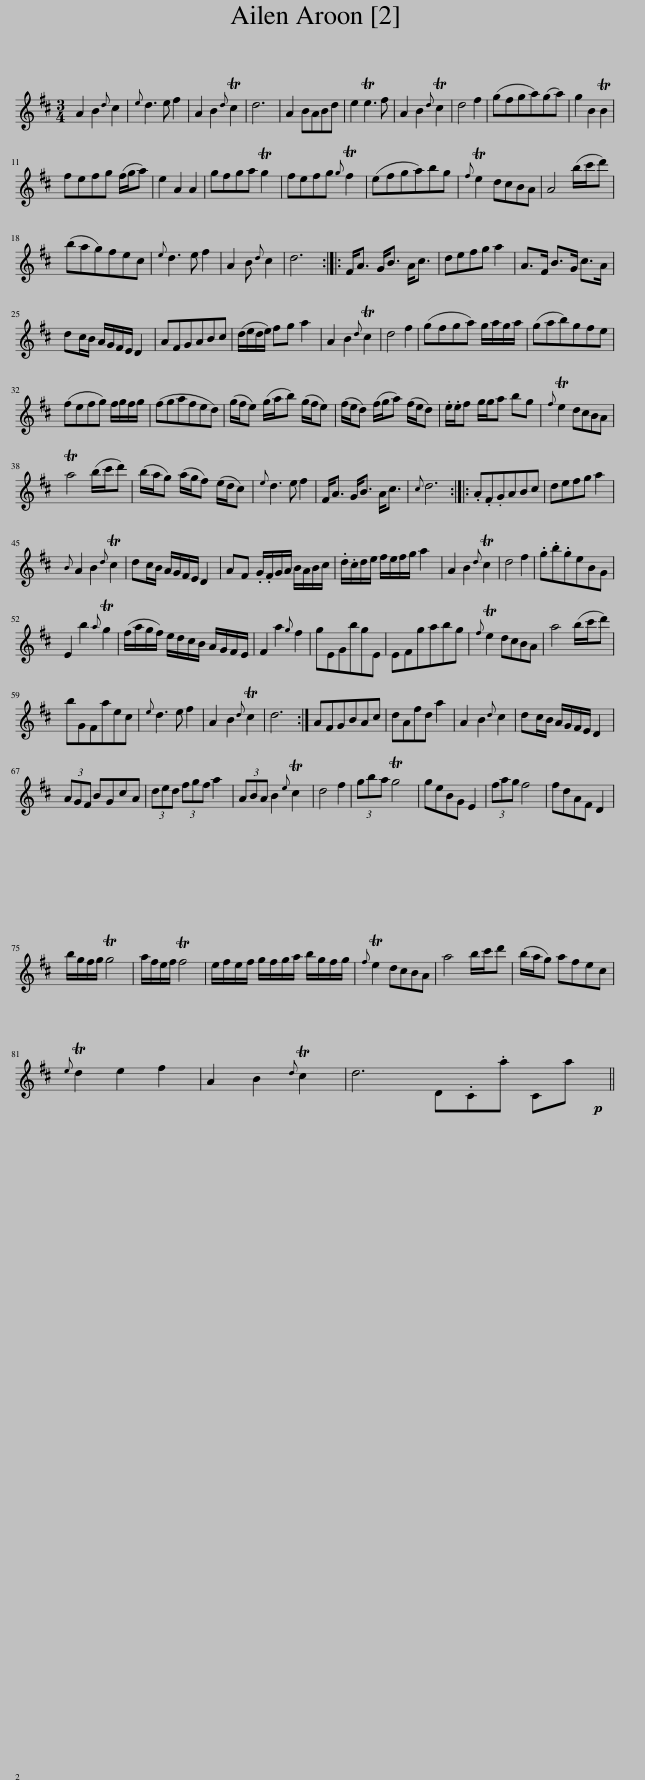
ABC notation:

X:1
L:1/8
M:3/4
I:linebreak $
K:D
V:1 treble
V:1
 A2 B2{d} c2 |{e} d3 e f2 | A2 B2{d} Tc2 | d6 | A2 BABd | %5
 e2 Te3 f | A2 B2{d} Tc2 | d4 f2 | (gfga)(ga) | g2 B2 TB2 |$ %10
 fefg (f/g/a) | e2 A2 A2 | gfga Tg2 | fefg{g} Tf2 | (efga)bg | %15
{f} Te2 dcBA | A4 (b/c'/d') |$ (bag)fec |{e} d3 e f2 | A2 B{d} c2 | %20
 d6 :: F<A G<B A<c | defg a2 | A>F B>G c>A |$ dc/B/ A/G/F/E/ D2 | %25
 AFGABc | (d/e/d/e/) fg a2 | A2 B2{d} Tc2 | d4 f2 | (gfga) g/a/g/a/ | %30
 (gab)gfe |$ (fefg) f/g/f/g/ | (fgafed) | (g/f/e) (g/a/b) (g/f/e) | (f/e/d) (f/g/a) (f/e/d) | %35
 .e/.e/f g/g/a bg |{f} Te2 dcBA |$ Ta4 (b/c'/d') | (b/a/g) (a/g/f) (e/d/c) |{e} d3 e f2 | %40
 F<A G<B A<c |{c} d6 :: .A.F.GABc | defg a2 |${B} A2 B2{d} Tc2 | %45
 dc/B/ A/G/F/E/ D2 | AF .G/.F/G/A/ B/A/B/c/ | .d/.c/d/e/ f/e/f/g/ a2 | A2 B2{d} Tc2 | d4 f2 | %50
 .g.b.geBG |$ E2 b2{a} Tg2 | (f/a/g/f/) e/d/c/B/ A/G/F/E/ | F2 a2{g} f2 | gEGbgE | %55
 EFgabg |{f} Te2 dcBA | a4 (b/c'/d') |$ bGFaec |{e} d3 e f2 | %60
 A2 B2{d} Tc2 | d6 :| AFGBAc | dAfd a2 | A2 B2{d} c2 | %65
 dc/B/ A/G/F/E/ D2 |$ (3AGF BGcA | (3ded (3fgf a2 | (3ABA B2{e} Tc2 | d4 f2 | %70
 (3gba Tg4 | geBG E2 | (3fag f4 | fdAF D2 |$ b/g/f/g/ Tg4 | %75
 a/f/e/f/ Tf4 | e/f/e/f/ g/f/g/a/ b/g/f/g/ |{f} Te2 dcBA | a4 b/c'/d' | (b/a/g) afec |$ %80
{e} Td2 e2 f2 | A2 B2{d} Tc2 | d6 D.C.a Ca!p! || %83
